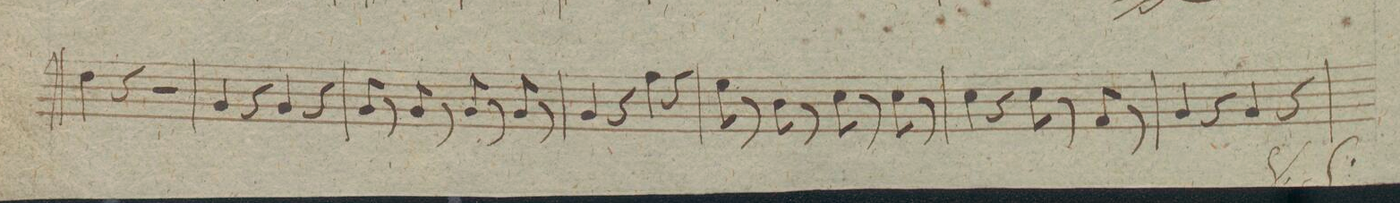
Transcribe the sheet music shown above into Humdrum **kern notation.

**kern	**fba	**dynam
*I"Organo	*	*
*clefF4	*	*
*k[f#c#g#d#]	*	*
*met(c|)	*	*
*M2/2	*	*
4F#\	.	.
4r	.	.
2r	.	.
=66	=66	=66
4BB/	.	.
4r	.	.
4BB/	.	.
4r	.	.
=67	=67	=67
8BB/	.	.
8r	.	.
8BB/	.	.
8r	.	.
8BB/	.	.
8r	.	.
8BB/	.	.
8r	.	.
=68	=68	=68
4BB/	.	.
4r	.	.
4A\	.	.
4r	.	.
=69	=69	=69
8G#\	.	.
8r	.	.
8D#\	.	.
8r	.	.
8E\	.	.
8r	.	.
8E\	.	.
8r	.	.
=70	=70	=70
4E\	.	.
4r	.	.
8E\	.	.
8r	.	.
8AA/	.	.
8r	.	.
=71	=71	=71
4BB/	.	.
4r	.	.
4BB/	.	.
4r	.	.
=72	=72	=72
*-	*-	*-
